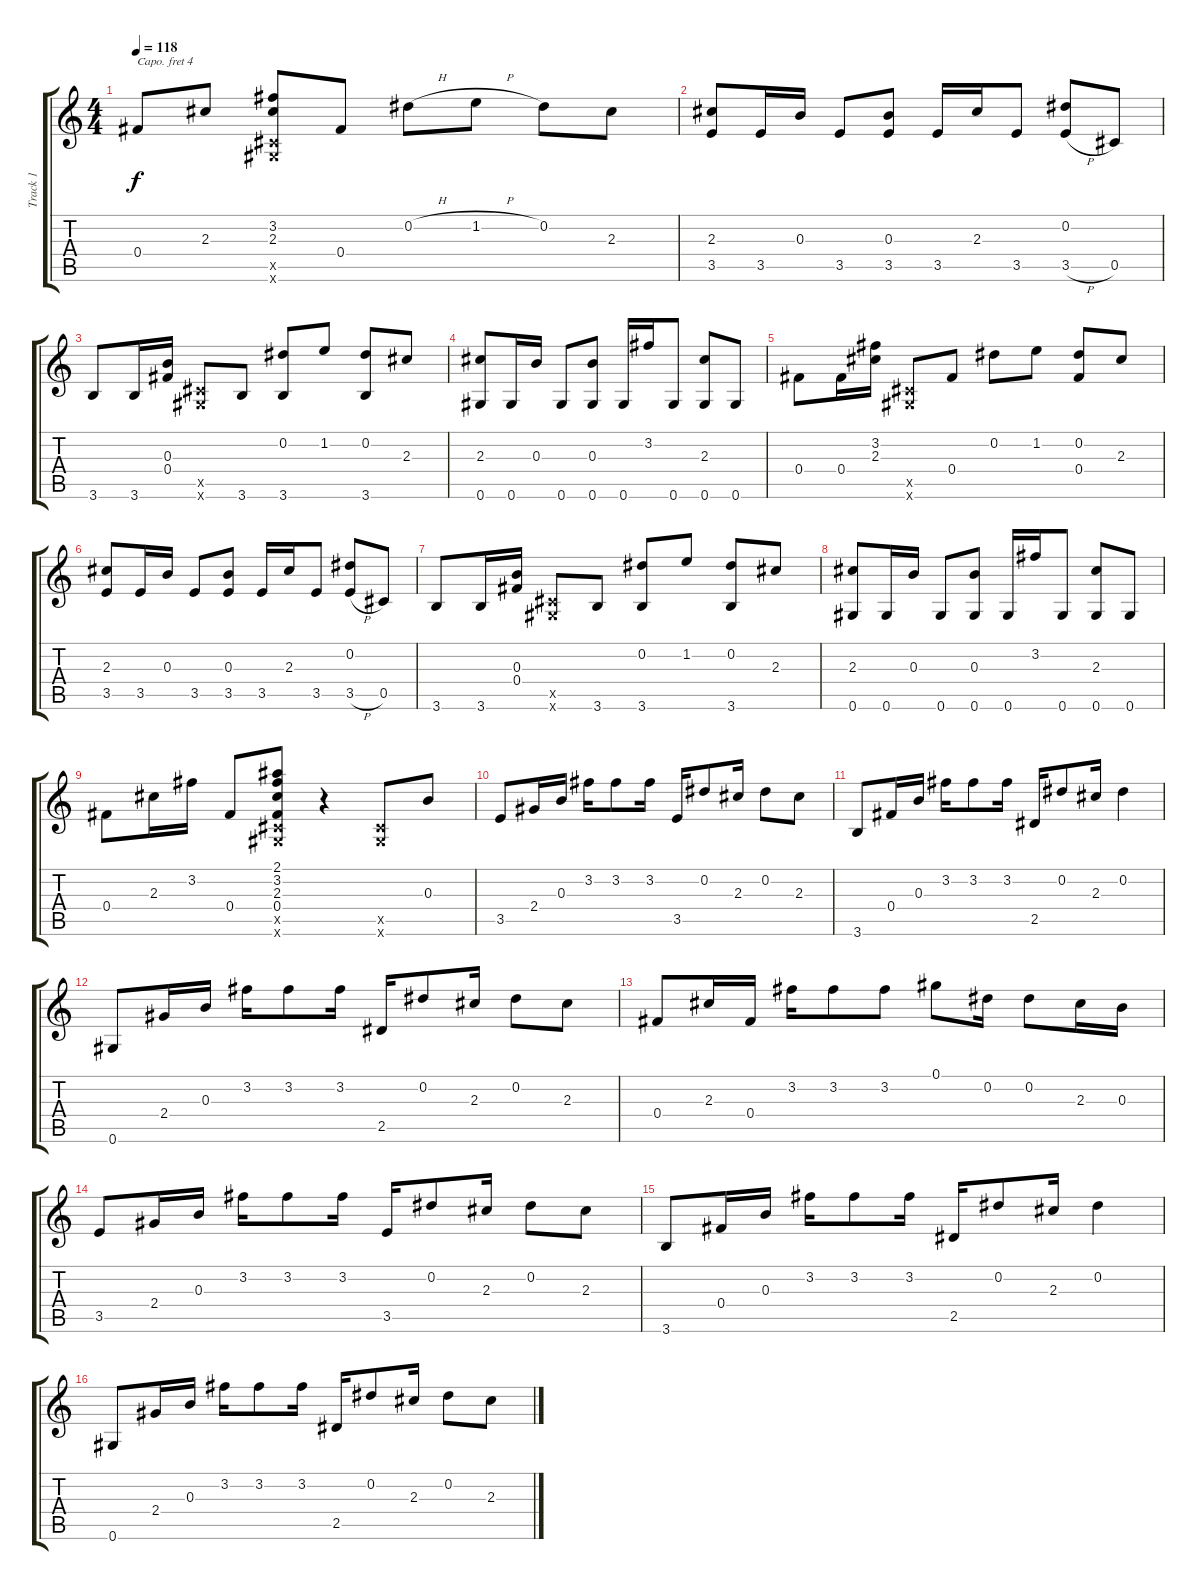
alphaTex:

\track ("Track 1" "Track 1") {instrument acousticguitarsteel}
\staff {score tabs}
\capo 4
\tuning (E4 B3 G3 D3 A2 E2) {hide}
\ts (4 4)
\tempo 118
\clef g2
\ks c
0.4.8{dy f} 2.3.8 (3.2 2.3 0.5{x} 0.6{x}).8 0.4.8 0.2{h}.8 1.2{h}.8 0.2.8 2.3.8 |
(2.3 3.5).8 3.5.16 0.3.16 3.5.8 (0.3 3.5).8 3.5.16 2.3.16 3.5.8 (0.2 3.5{h}).8 0.5.8 |
3.6.8 3.6.16 (0.3 0.4).16 (0.5{x} 0.6{x}).8 3.6.8 (0.2 3.6).8 1.2.8 (0.2 3.6).8 2.3.8 |
(2.3 0.6).8 0.6.16 0.3.16 0.6.8 (0.3 0.6).8 0.6.16 3.2.16 0.6.8 (2.3 0.6).8 0.6.8 |
0.4.8 0.4.16 (3.2 2.3).16 (0.5{x} 0.6{x}).8 0.4.8 0.2.8 1.2.8 (0.2 0.4).8 2.3.8 |
(2.3 3.5).8 3.5.16 0.3.16 3.5.8 (0.3 3.5).8 3.5.16 2.3.16 3.5.8 (0.2 3.5{h}).8 0.5.8 |
3.6.8 3.6.16 (0.3 0.4).16 (0.5{x} 0.6{x}).8 3.6.8 (0.2 3.6).8 1.2.8 (0.2 3.6).8 2.3.8 |
(2.3 0.6).8 0.6.16 0.3.16 0.6.8 (0.3 0.6).8 0.6.16 3.2.16 0.6.8 (2.3 0.6).8 0.6.8 |
0.4.8 2.3.16 3.2.16 0.4.8 (2.1 3.2 2.3 0.4 0.5{x} 0.6{x}).8 r.4 (0.5{x} 0.6{x}).8 0.3.8 |
3.5.8 2.4.16 0.3.16 3.2.16 3.2.8 3.2.16 3.5.16 0.2.8 2.3.16 0.2.8 2.3.8 |
3.6.8 0.4.16 0.3.16 3.2.16 3.2.8 3.2.16 2.5.16 0.2.8 2.3.16 0.2.4 |
0.6.8 2.4.16 0.3.16 3.2.16 3.2.8 3.2.16 2.5.16 0.2.8 2.3.16 0.2.8 2.3.8 |
0.4.8 2.3.16 0.4.16 3.2.16 3.2.8 3.2.8 0.1.8 0.2.16 0.2.8 2.3.16 0.3.16 |
3.5.8 2.4.16 0.3.16 3.2.16 3.2.8 3.2.16 3.5.16 0.2.8 2.3.16 0.2.8 2.3.8 |
3.6.8 0.4.16 0.3.16 3.2.16 3.2.8 3.2.16 2.5.16 0.2.8 2.3.16 0.2.4 |
0.6.8 2.4.16 0.3.16 3.2.16 3.2.8 3.2.16 2.5.16 0.2.8 2.3.16 0.2.8 2.3.8
